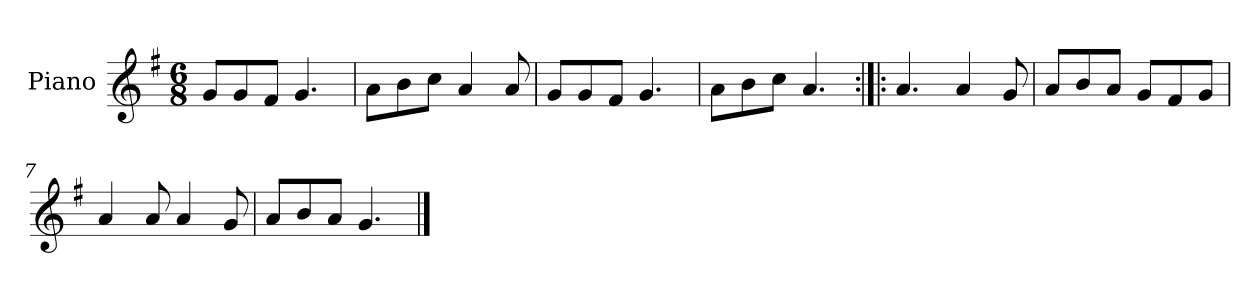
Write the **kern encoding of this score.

**kern
*part1
*staff1
*I"Piano
*I'Pno.
*clefG2
*k[f#]
*M6/8
=1
8g/L
8g/
8f#/J
4.g/
=2
8a\L
8b\
8cc\J
4a/
8a/
=3
8g/L
8g/
8f#/J
4.g/
=4
8a\L
8b\
8cc\J
4.a/
=5:|!|:
4.a/
4a/
8g/
=6
8a/L
8b/
8a/J
8g/L
8f#/
8g/J
=7
4a/
8a/
4a/
8g/
=8
8a/L
8b/
8a/J
4.g/
==
*-
